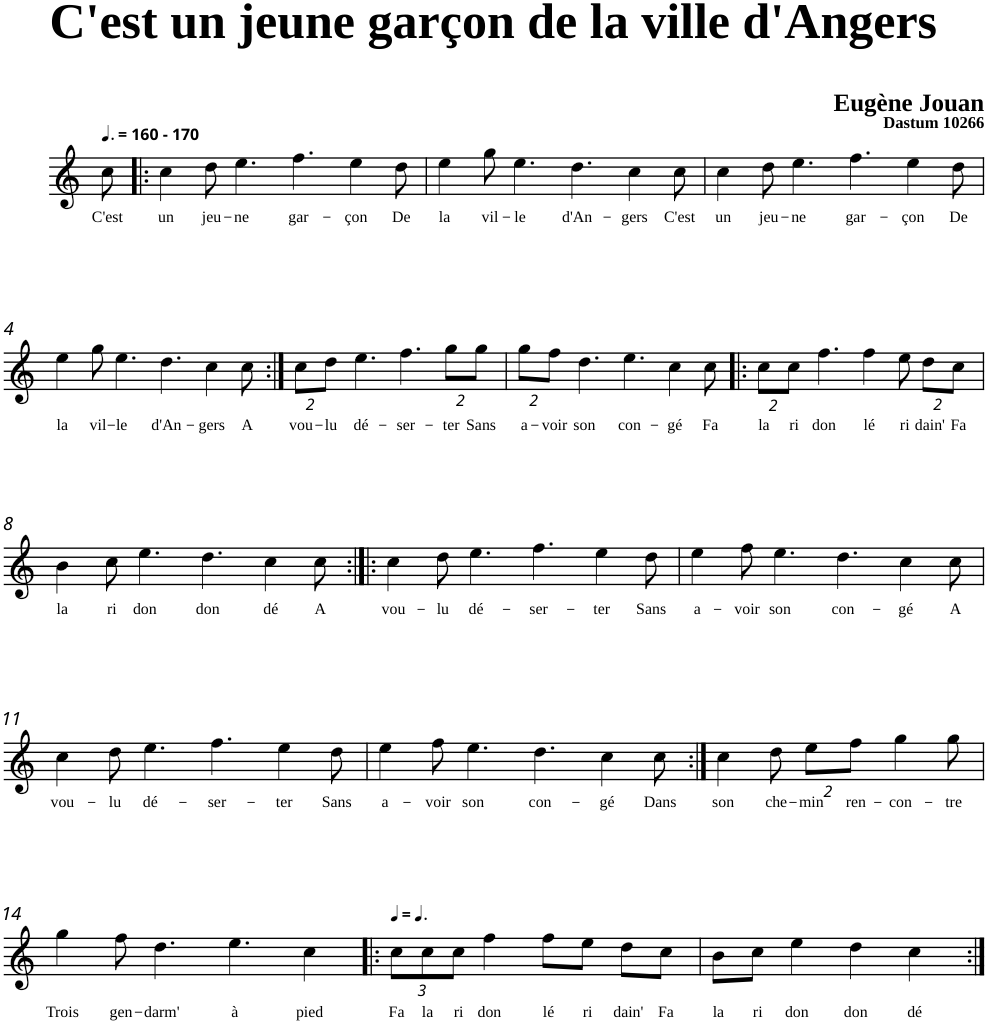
**kern	**text
*part1	*part1
*staff1	*staff1
*clefG2	*
*k[]	*
=	=
!LO:TX:a:B:t=- 170	!
!	!LO:LY:b
8cc\	C'est
=1!|:	=1!|:
!	!LO:LY:b
4cc\	un
!	!LO:LY:b
8dd\	jeu-
!	!LO:LY:b
4.ee\	-ne
!	!LO:LY:b
[4ff\	gar-
8ryy	.
!	!LO:LY:b
4ee\	-çon
!	!LO:LY:b
8dd\	De
=2	=2
!	!LO:LY:b
4ee\	la
8ff\]	.
!	!LO:LY:b
8gg\	vil-
!	!LO:LY:b
4.ee\	-le
!	!LO:LY:b
[4dd\	d'An-
!	!LO:LY:b
4cc\	-gers
!	!LO:LY:b
8cc\	C'est
=3	=3
!	!LO:LY:b
4cc\	un
8dd\]	.
!	!LO:LY:b
8dd\	jeu-
!	!LO:LY:b
4.ee\	-ne
!	!LO:LY:b
[4ff\	gar-
!	!LO:LY:b
4ee\	-çon
!	!LO:LY:b
8dd\	De
!!LO:LB:g=z
=4	=4
!	!LO:LY:b
4ee\	la
8ff\]	.
!	!LO:LY:b
8gg\	vil-
!	!LO:LY:b
4.ee\	-le
!	!LO:LY:b
[4dd\	d'An-
!	!LO:LY:b
4cc\	-gers
!	!LO:LY:b
8cc\	A
=5:|!	=5:|!
*Xbrackettup	*
!	!LO:LY:b
16%3cc\L	vou-
8dd\]	.
!	!LO:LY:b
16%3dd\J	-lu
!	!LO:LY:b
4.ee\	dé-
!	!LO:LY:b
[4ff\	-ser-
!	!LO:LY:b
16%3gg\L	-ter
!	!LO:LY:b
16%3gg\J	Sans
=6	=6
!	!LO:LY:b
16%3gg\L	a-
8ff\]	.
!	!LO:LY:b
16%3ff\J	-voir
!	!LO:LY:b
4.dd\	son
!	!LO:LY:b
[4ee\	con-
!	!LO:LY:b
4cc\	-gé
!	!LO:LY:b
8cc\	Fa
=7!|:	=7!|:
!	!LO:LY:b
16%3cc\L	la
8ee\]	.
!	!LO:LY:b
16%3cc\J	ri
!	!LO:LY:b
4.ff\	don
!	!LO:LY:b
4ff\	lé
!	!LO:LY:b
8ee\	ri
!	!LO:LY:b
16%3dd\L	dain'
!	!LO:LY:b
16%3cc\J	Fa
!!LO:LB:g=z
=8	=8
!	!LO:LY:b
4b\	la
!	!LO:LY:b
8cc\	ri
!	!LO:LY:b
4.ee\	don
!	!LO:LY:b
[4dd\	don
8ryy	.
!	!LO:LY:b
4cc\	dé
!	!LO:LY:b
8cc\	A
=9:|!|:	=9:|!|:
!	!LO:LY:b
4cc\	vou-
8dd\]	.
!	!LO:LY:b
8dd\	-lu
!	!LO:LY:b
4.ee\	dé-
!	!LO:LY:b
[4ff\	-ser-
!	!LO:LY:b
4ee\	-ter
!	!LO:LY:b
8dd\	Sans
=10	=10
!	!LO:LY:b
4ee\	a-
8ff\]	.
!	!LO:LY:b
8ff\	-voir
!	!LO:LY:b
4.ee\	son
!	!LO:LY:b
[4dd\	con-
!	!LO:LY:b
4cc\	-gé
!	!LO:LY:b
8cc\	A
!!LO:LB:g=z
=11	=11
!	!LO:LY:b
4cc\	vou-
8dd\]	.
!	!LO:LY:b
8dd\	-lu
!	!LO:LY:b
4.ee\	dé-
!	!LO:LY:b
[4ff\	-ser-
!	!LO:LY:b
4ee\	-ter
!	!LO:LY:b
8dd\	Sans
=12	=12
!	!LO:LY:b
4ee\	a-
8ff\]	.
!	!LO:LY:b
8ff\	-voir
!	!LO:LY:b
4.ee\	son
!	!LO:LY:b
[4dd\	con-
!	!LO:LY:b
4cc\	-gé
!	!LO:LY:b
8cc\	Dans
=13:|!	=13:|!
!	!LO:LY:b
4cc\	son
8dd\]	.
!	!LO:LY:b
8dd\	che-
!	!LO:LY:b
16%3ee\L	-min
!	!LO:LY:b
16%3ff\J	ren-
!	!LO:LY:b
4gg\	-con-
!	!LO:LY:b
8gg\	-tre
!!LO:LB:g=z
=14	=14
!	!LO:LY:b
4gg\	Trois
!	!LO:LY:b
8ff\	gen-
!	!LO:LY:b
4.dd\	-darm'
!	!LO:LY:b
[4ee\	à
8ryy	.
!	!LO:LY:b
4cc\	pied
=15!|:	=15!|:
*MM360	*
!	!LO:LY:b
12cc\L	Fa
8ee\]	.
!	!LO:LY:b
12cc\	la
!	!LO:LY:b
12cc\J	ri
!	!LO:LY:b
4ff\	don
!	!LO:LY:b
8ff\L	lé
!	!LO:LY:b
8ee\J	ri
!	!LO:LY:b
8dd\L	dain'
!	!LO:LY:b
8cc\J	Fa
=16	=16
!	!LO:LY:b
8b\L	la
!	!LO:LY:b
8cc\J	ri
!	!LO:LY:b
4ee\	don
!	!LO:LY:b
4dd\	don
!	!LO:LY:b
4cc\	dé
=:|!	=:|!
*-	*-
